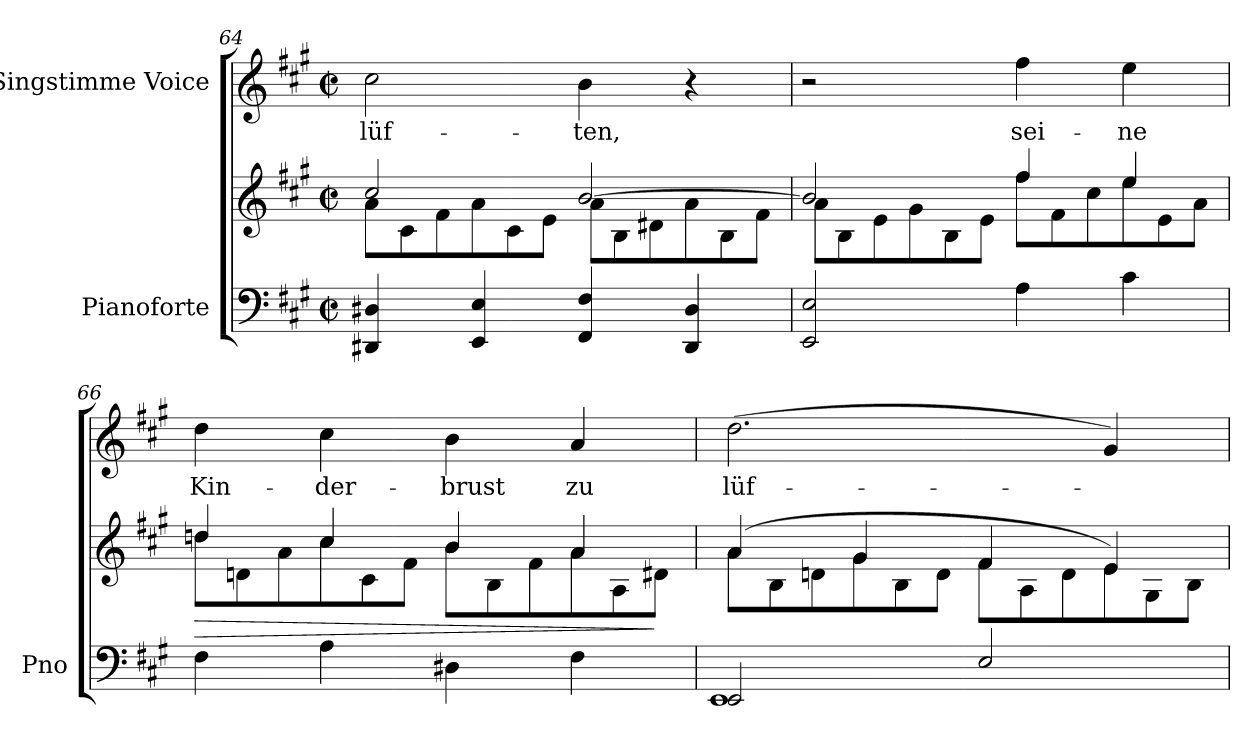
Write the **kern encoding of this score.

**kern	**kern	**dynam	**kern	**text
*part2	*part2	*part2	*part1	*part1
*staff3	*staff2	*staff2/3	*staff1	*staff1
*I"Pianoforte	*	*	*I"Singstimme Voice	*
*I'Pno	*	*	*	*
*clefF4	*clefG2	*	*clefG2	*
*k[f#c#g#]	*k[f#c#g#]	*	*k[f#c#g#]	*
*M2/2	*M2/2	*	*M2/2	*
*met(c|)	*met(c|)	*	*met(c|)	*
=64	=64	=64	=64	=64
*	*^	*	*	*
*	*	*Xtuplet	*	*	*
4DD#X/ 4D#X/	2cc#/	12a\L	.	2cc#\	lüf-
.	.	12c#\	.	.	.
.	.	12f#\	.	.	.
4EE/ 4E/	.	12a\	.	.	.
.	.	12c#\	.	.	.
.	.	12e\J	.	.	.
4FF#/ 4F#/	[2b/	12a\L	.	4b\	-ten,
.	.	12B\	.	.	.
.	.	12d#X\	.	.	.
4DD#/ 4D#/	.	12a\	.	4r	.
.	.	12B\	.	.	.
.	.	12f#\J	.	.	.
=65	=65	=65	=65	=65	=65
2EE/ 2E/	2b/]	12a\L	.	2r	.
.	.	12B\	.	.	.
.	.	12e\	.	.	.
.	.	12g#\	.	.	.
.	.	12B\	.	.	.
.	.	12e\J	.	.	.
4A\	4ff#/	12ff#\L	.	4ff#\	sei-
.	.	12f#\	.	.	.
.	.	12cc#\	.	.	.
4c#\	4ee/	12ee\	.	4ee\	-ne
.	.	12e\	.	.	.
.	.	12a\J	.	.	.
=66	=66	=66	=66	=66	=66
!	!	!	!LO:HP:b	!	!
4F#\	4ddn/	12dd\L	>	4dd\	Kin-
.	.	12dn\	.	.	.
.	.	12a\	.	.	.
4A\	4cc#/	12cc#\	.	4cc#\	-der-
.	.	12c#\	.	.	.
.	.	12f#\J	.	.	.
4D#X\	4b/	12b\L	.	4b\	-brust
.	.	12B\	.	.	.
.	.	12f#\	.	.	.
4F#\	4a/	12a\	.	4a/	zu
.	.	12A\	.	.	.
.	.	12d#X\J	]	.	.
=67	=67	=67	=67	=67	=67
*^	*	*	*	*	*
2EE/	1EE	(4a/	12a\L	.	(2.dd\	lüf-
.	.	.	12B\	.	.	.
.	.	.	12dn\	.	.	.
.	.	4g#/	12g#\	.	.	.
.	.	.	12B\	.	.	.
.	.	.	12d\J	.	.	.
2E/	.	4f#/	12f#\L	.	.	.
.	.	.	12A\	.	.	.
.	.	.	12d\	.	.	.
.	.	4e/)	12e\	.	4g#/)	.
.	.	.	12G#\	.	.	.
.	.	.	12B\J	.	.	.
*v	*v	*	*	*	*	*
*	*v	*v	*	*	*
=	=	=	=	=
*-	*-	*-	*-	*-
